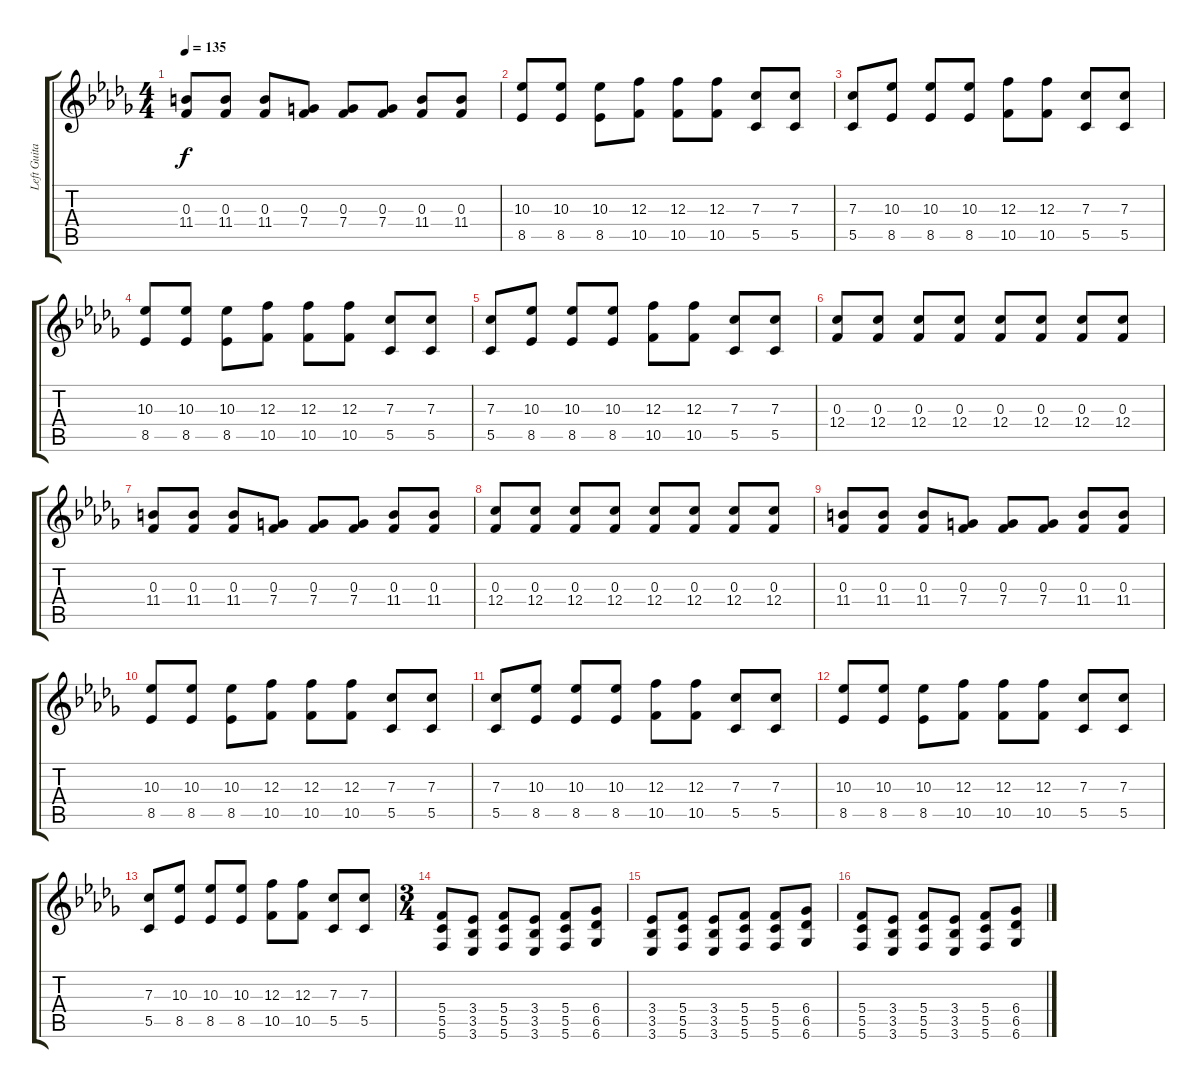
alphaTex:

\track ("Left Guitar" "Left Guita") {instrument overdrivenguitar}
\staff {score tabs}
\tuning (D4 A3 F3 C3 G2 C2) {hide}
\ts (4 4)
\tempo 135
\clef g2
\ks db
(0.3 11.4).8{dy f} (0.3 11.4).8 (0.3 11.4).8 (0.3 7.4).8 (0.3 7.4).8 (0.3 7.4).8 (0.3 11.4).8 (0.3 11.4).8 |
(10.3 8.5).8 (10.3 8.5).8 (10.3 8.5).8 (12.3 10.5).8 (12.3 10.5).8 (12.3 10.5).8 (7.3 5.5).8 (7.3 5.5).8 |
(7.3 5.5).8 (10.3 8.5).8 (10.3 8.5).8 (10.3 8.5).8 (12.3 10.5).8 (12.3 10.5).8 (7.3 5.5).8 (7.3 5.5).8 |
(10.3 8.5).8 (10.3 8.5).8 (10.3 8.5).8 (12.3 10.5).8 (12.3 10.5).8 (12.3 10.5).8 (7.3 5.5).8 (7.3 5.5).8 |
(7.3 5.5).8 (10.3 8.5).8 (10.3 8.5).8 (10.3 8.5).8 (12.3 10.5).8 (12.3 10.5).8 (7.3 5.5).8 (7.3 5.5).8 |
(0.3 12.4).8 (0.3 12.4).8 (0.3 12.4).8 (0.3 12.4).8 (0.3 12.4).8 (0.3 12.4).8 (0.3 12.4).8 (0.3 12.4).8 |
(0.3 11.4).8 (0.3 11.4).8 (0.3 11.4).8 (0.3 7.4).8 (0.3 7.4).8 (0.3 7.4).8 (0.3 11.4).8 (0.3 11.4).8 |
(0.3 12.4).8 (0.3 12.4).8 (0.3 12.4).8 (0.3 12.4).8 (0.3 12.4).8 (0.3 12.4).8 (0.3 12.4).8 (0.3 12.4).8 |
(0.3 11.4).8 (0.3 11.4).8 (0.3 11.4).8 (0.3 7.4).8 (0.3 7.4).8 (0.3 7.4).8 (0.3 11.4).8 (0.3 11.4).8 |
(10.3 8.5).8 (10.3 8.5).8 (10.3 8.5).8 (12.3 10.5).8 (12.3 10.5).8 (12.3 10.5).8 (7.3 5.5).8 (7.3 5.5).8 |
(7.3 5.5).8 (10.3 8.5).8 (10.3 8.5).8 (10.3 8.5).8 (12.3 10.5).8 (12.3 10.5).8 (7.3 5.5).8 (7.3 5.5).8 |
(10.3 8.5).8 (10.3 8.5).8 (10.3 8.5).8 (12.3 10.5).8 (12.3 10.5).8 (12.3 10.5).8 (7.3 5.5).8 (7.3 5.5).8 |
(7.3 5.5).8 (10.3 8.5).8 (10.3 8.5).8 (10.3 8.5).8 (12.3 10.5).8 (12.3 10.5).8 (7.3 5.5).8 (7.3 5.5).8 |
\ts (3 4)
(5.4 5.5 5.6).8 (3.4 3.5 3.6).8 (5.4 5.5 5.6).8 (3.4 3.5 3.6).8 (5.4 5.5 5.6).8 (6.4 6.5 6.6).8 |
(3.4 3.5 3.6).8 (5.4 5.5 5.6).8 (3.4 3.5 3.6).8 (5.4 5.5 5.6).8 (5.4 5.5 5.6).8 (6.4 6.5 6.6).8 |
(5.4 5.5 5.6).8 (3.4 3.5 3.6).8 (5.4 5.5 5.6).8 (3.4 3.5 3.6).8 (5.4 5.5 5.6).8 (6.4 6.5 6.6).8
